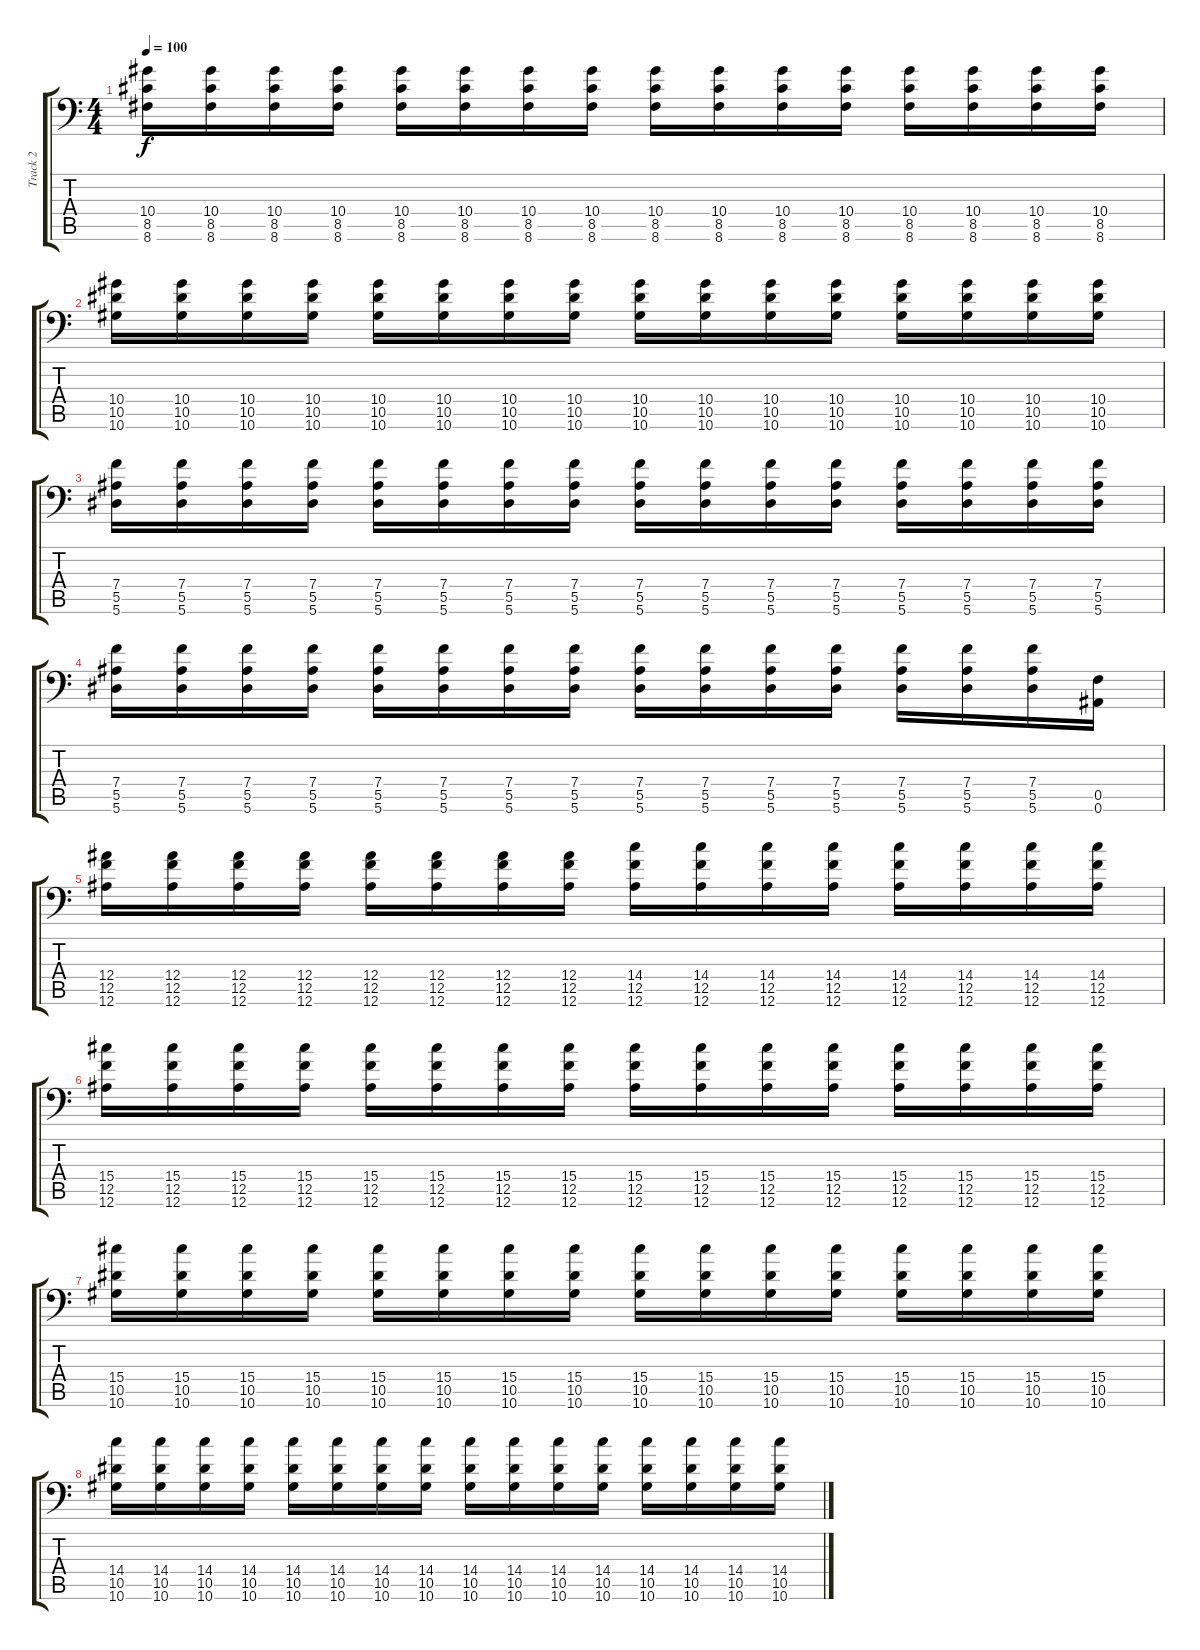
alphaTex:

\track ("Track 2" "Track 2") {instrument distortionguitar}
\staff {score tabs}
\tuning (C4 G3 Eb3 Bb2 F2 Bb1) {hide}
\ts (4 4)
\tempo 100
\clef f4
\ks c
(10.4 8.5 8.6).16{dy f} (10.4 8.5 8.6).16 (10.4 8.5 8.6).16 (10.4 8.5 8.6).16 (10.4 8.5 8.6).16 (10.4 8.5 8.6).16 (10.4 8.5 8.6).16 (10.4 8.5 8.6).16 (10.4 8.5 8.6).16 (10.4 8.5 8.6).16 (10.4 8.5 8.6).16 (10.4 8.5 8.6).16 (10.4 8.5 8.6).16 (10.4 8.5 8.6).16 (10.4 8.5 8.6).16 (10.4 8.5 8.6).16 |
(10.4 10.5 10.6).16 (10.4 10.5 10.6).16 (10.4 10.5 10.6).16 (10.4 10.5 10.6).16 (10.4 10.5 10.6).16 (10.4 10.5 10.6).16 (10.4 10.5 10.6).16 (10.4 10.5 10.6).16 (10.4 10.5 10.6).16 (10.4 10.5 10.6).16 (10.4 10.5 10.6).16 (10.4 10.5 10.6).16 (10.4 10.5 10.6).16 (10.4 10.5 10.6).16 (10.4 10.5 10.6).16 (10.4 10.5 10.6).16 |
(7.4 5.5 5.6).16 (7.4 5.5 5.6).16 (7.4 5.5 5.6).16 (7.4 5.5 5.6).16 (7.4 5.5 5.6).16 (7.4 5.5 5.6).16 (7.4 5.5 5.6).16 (7.4 5.5 5.6).16 (7.4 5.5 5.6).16 (7.4 5.5 5.6).16 (7.4 5.5 5.6).16 (7.4 5.5 5.6).16 (7.4 5.5 5.6).16 (7.4 5.5 5.6).16 (7.4 5.5 5.6).16 (7.4 5.5 5.6).16 |
(7.4 5.5 5.6).16 (7.4 5.5 5.6).16 (7.4 5.5 5.6).16 (7.4 5.5 5.6).16 (7.4 5.5 5.6).16 (7.4 5.5 5.6).16 (7.4 5.5 5.6).16 (7.4 5.5 5.6).16 (7.4 5.5 5.6).16 (7.4 5.5 5.6).16 (7.4 5.5 5.6).16 (7.4 5.5 5.6).16 (7.4 5.5 5.6).16 (7.4 5.5 5.6).16 (7.4 5.5 5.6).16 (0.5 0.6).16 |
(12.4 12.5 12.6).16 (12.4 12.5 12.6).16 (12.4 12.5 12.6).16 (12.4 12.5 12.6).16 (12.4 12.5 12.6).16 (12.4 12.5 12.6).16 (12.4 12.5 12.6).16 (12.4 12.5 12.6).16 (14.4 12.5 12.6).16 (14.4 12.5 12.6).16 (14.4 12.5 12.6).16 (14.4 12.5 12.6).16 (14.4 12.5 12.6).16 (14.4 12.5 12.6).16 (14.4 12.5 12.6).16 (14.4 12.5 12.6).16 |
(15.4 12.5 12.6).16 (15.4 12.5 12.6).16 (15.4 12.5 12.6).16 (15.4 12.5 12.6).16 (15.4 12.5 12.6).16 (15.4 12.5 12.6).16 (15.4 12.5 12.6).16 (15.4 12.5 12.6).16 (15.4 12.5 12.6).16 (15.4 12.5 12.6).16 (15.4 12.5 12.6).16 (15.4 12.5 12.6).16 (15.4 12.5 12.6).16 (15.4 12.5 12.6).16 (15.4 12.5 12.6).16 (15.4 12.5 12.6).16 |
(15.4 10.5 10.6).16 (15.4 10.5 10.6).16 (15.4 10.5 10.6).16 (15.4 10.5 10.6).16 (15.4 10.5 10.6).16 (15.4 10.5 10.6).16 (15.4 10.5 10.6).16 (15.4 10.5 10.6).16 (15.4 10.5 10.6).16 (15.4 10.5 10.6).16 (15.4 10.5 10.6).16 (15.4 10.5 10.6).16 (15.4 10.5 10.6).16 (15.4 10.5 10.6).16 (15.4 10.5 10.6).16 (15.4 10.5 10.6).16 |
(14.4 10.5 10.6).16 (14.4 10.5 10.6).16 (14.4 10.5 10.6).16 (14.4 10.5 10.6).16 (14.4 10.5 10.6).16 (14.4 10.5 10.6).16 (14.4 10.5 10.6).16 (14.4 10.5 10.6).16 (14.4 10.5 10.6).16 (14.4 10.5 10.6).16 (14.4 10.5 10.6).16 (14.4 10.5 10.6).16 (14.4 10.5 10.6).16 (14.4 10.5 10.6).16 (14.4 10.5 10.6).16 (14.4 10.5 10.6).16
